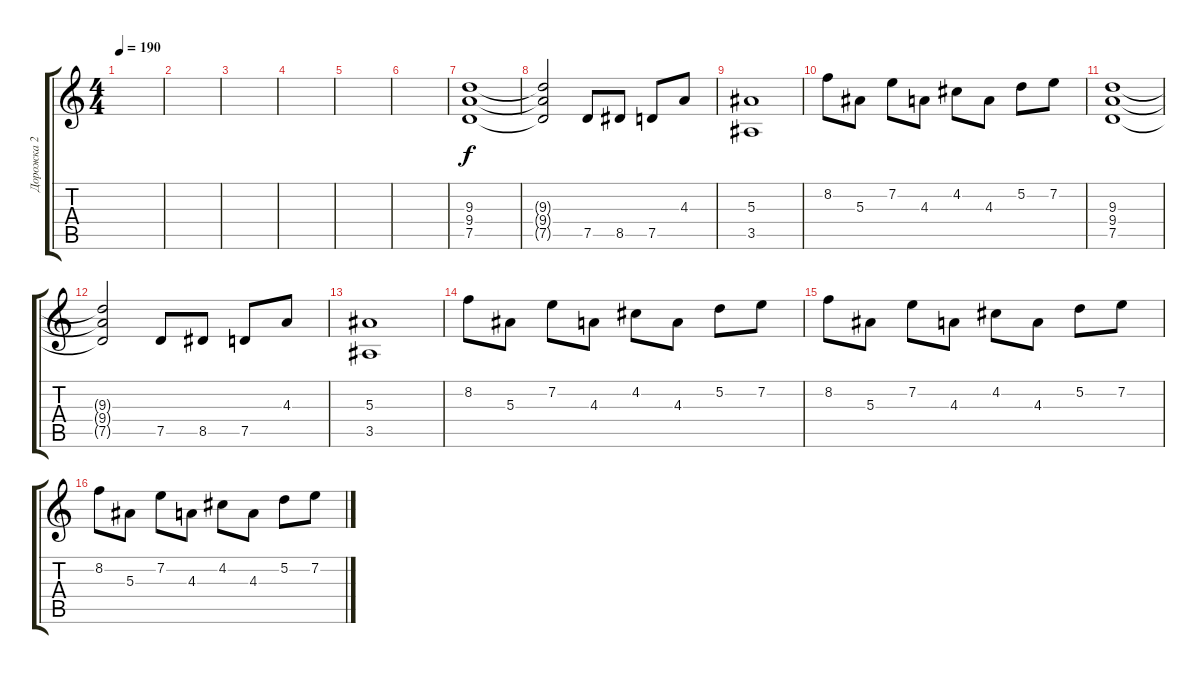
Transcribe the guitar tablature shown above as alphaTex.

\track ("Дорожка 2" "Дорожка 2") {instrument distortionguitar}
\staff {score tabs}
\tuning (D4 A3 F3 C3 G2 D2) {hide}
\ts (4 4)
\tempo 190
\clef g2
\ks c
|
|
|
|
|
|
(9.3 9.4 7.5).1 |
(9.3{t} 9.4{t} 7.5{t}).2 7.5.8 8.5.8 7.5.8 4.3.8 |
(5.3 3.5).1 |
8.2.8 5.3.8 7.2.8 4.3.8 4.2.8 4.3.8 5.2.8 7.2.8 |
(9.3 9.4 7.5).1 |
(9.3{t} 9.4{t} 7.5{t}).2 7.5.8 8.5.8 7.5.8 4.3.8 |
(5.3 3.5).1 |
8.2.8 5.3.8 7.2.8 4.3.8 4.2.8 4.3.8 5.2.8 7.2.8 |
8.2.8 5.3.8 7.2.8 4.3.8 4.2.8 4.3.8 5.2.8 7.2.8 |
8.2.8 5.3.8 7.2.8 4.3.8 4.2.8 4.3.8 5.2.8 7.2.8
